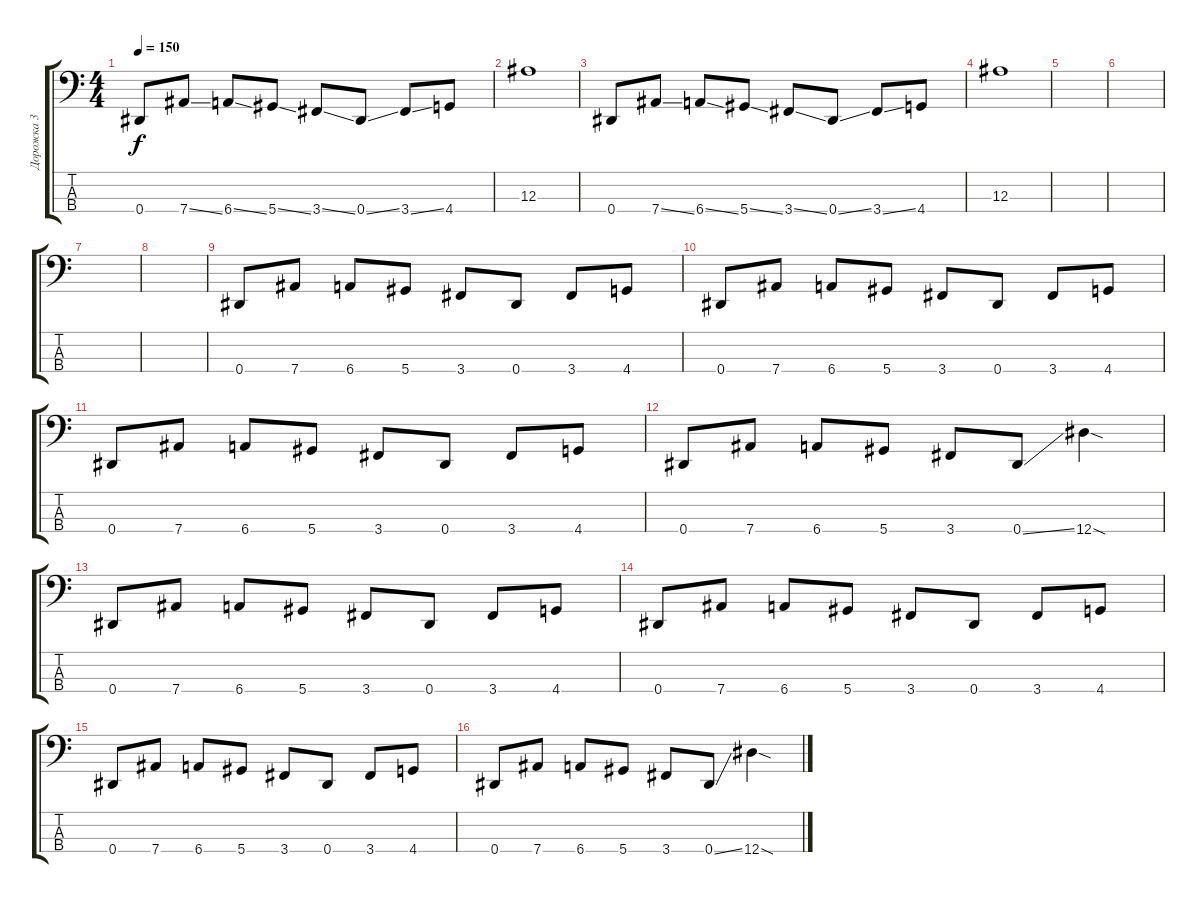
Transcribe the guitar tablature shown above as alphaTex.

\track ("Дорожка 3" "Дорожка 3") {instrument electricbassfinger}
\staff {score tabs}
\tuning (Ab2 Eb2 Bb1 Eb1) {hide}
\ts (4 4)
\tempo 150
\clef f4
\ks c
0.4.8{dy f} 7.4{ss}.8 6.4{ss}.8 5.4{ss}.8 3.4{ss}.8 0.4{ss}.8 3.4{ss}.8 4.4.8 |
12.3.1 |
0.4.8 7.4{ss}.8 6.4{ss}.8 5.4{ss}.8 3.4{ss}.8 0.4{ss}.8 3.4{ss}.8 4.4.8 |
12.3.1 |
|
|
|
|
0.4.8 7.4.8 6.4.8 5.4.8 3.4.8 0.4.8 3.4.8 4.4.8 |
0.4.8 7.4.8 6.4.8 5.4.8 3.4.8 0.4.8 3.4.8 4.4.8 |
0.4.8 7.4.8 6.4.8 5.4.8 3.4.8 0.4.8 3.4.8 4.4.8 |
0.4.8 7.4.8 6.4.8 5.4.8 3.4.8 0.4{ss}.8 12.4{sod}.4 |
0.4.8 7.4.8 6.4.8 5.4.8 3.4.8 0.4.8 3.4.8 4.4.8 |
0.4.8 7.4.8 6.4.8 5.4.8 3.4.8 0.4.8 3.4.8 4.4.8 |
0.4.8 7.4.8 6.4.8 5.4.8 3.4.8 0.4.8 3.4.8 4.4.8 |
0.4.8 7.4.8 6.4.8 5.4.8 3.4.8 0.4{ss}.8 12.4{sod}.4
